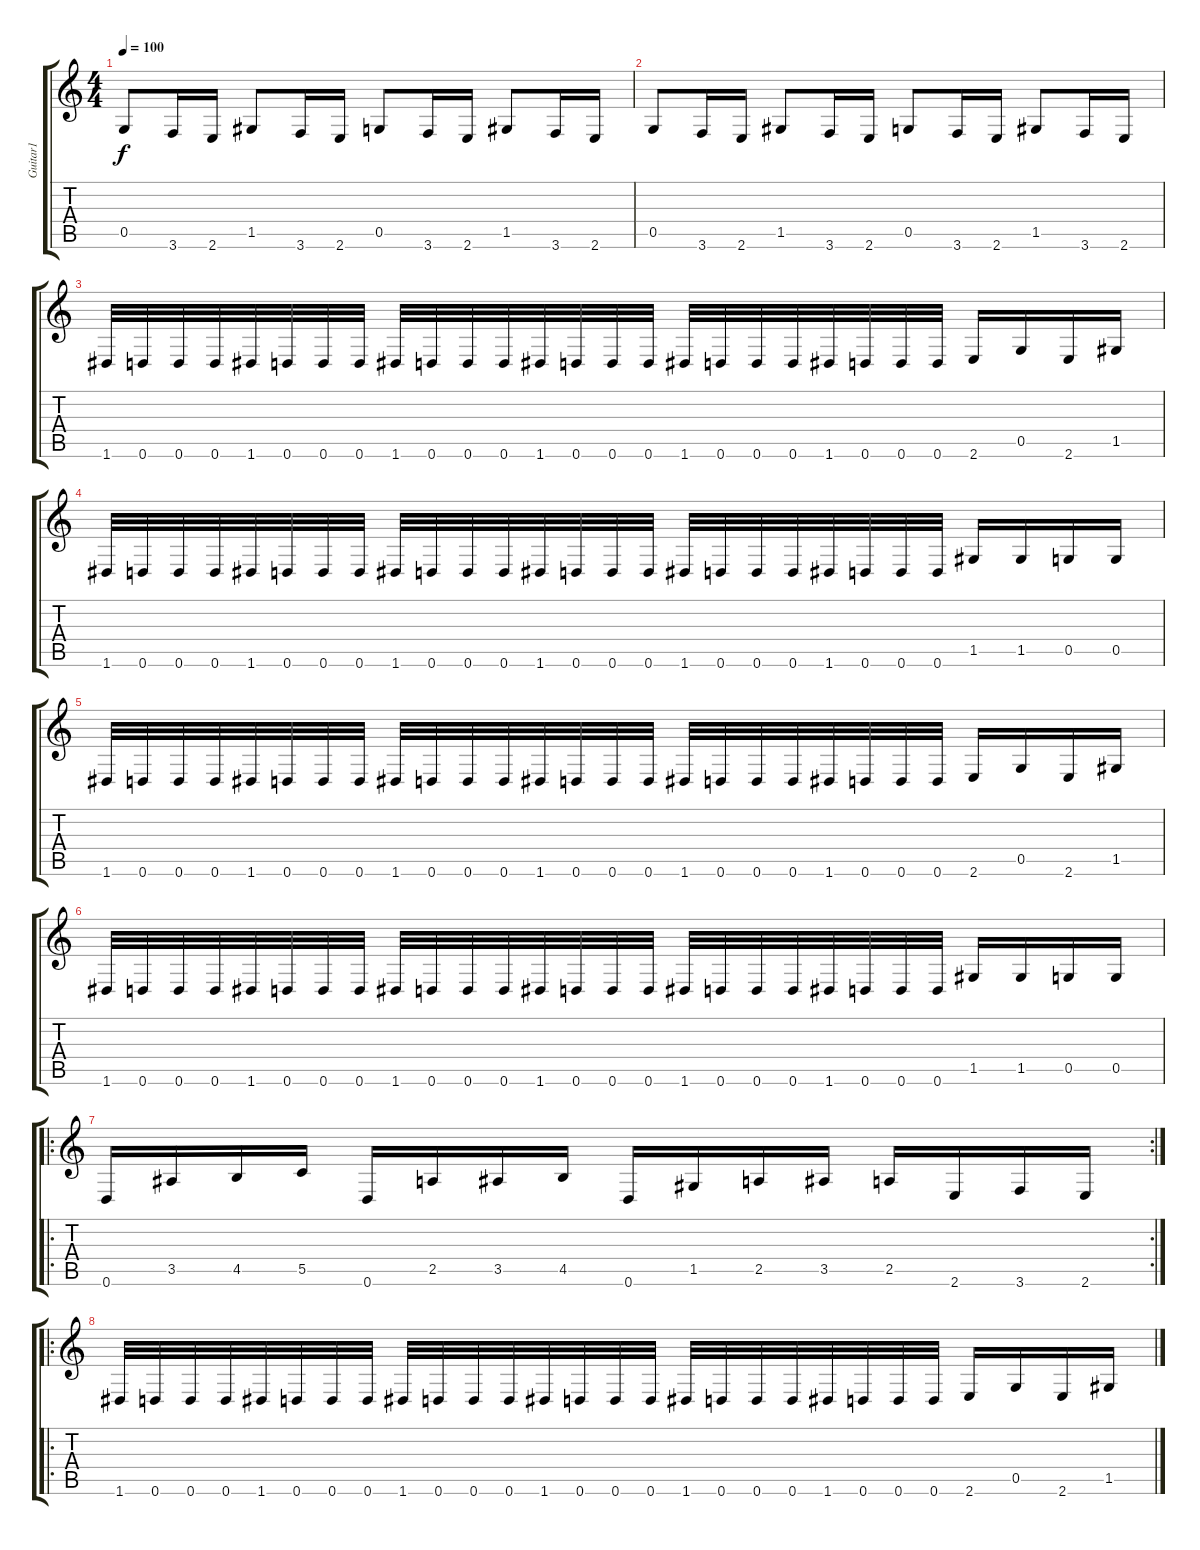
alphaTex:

\track ("Guitar1" "Guitar1") {instrument distortionguitar}
\staff {score tabs}
\tuning (D4 A3 F3 C3 G2 D2) {hide}
\ts (4 4)
\tempo 100
\clef g2
\ks c
0.5.8{dy f instrument distortionguitar} 3.6.16 2.6.16 1.5.8 3.6.16 2.6.16 0.5.8 3.6.16 2.6.16 1.5.8 3.6.16 2.6.16 |
0.5.8 3.6.16 2.6.16 1.5.8 3.6.16 2.6.16 0.5.8 3.6.16 2.6.16 1.5.8 3.6.16 2.6.16 |
1.6.32 0.6.32 0.6.32 0.6.32 1.6.32 0.6.32 0.6.32 0.6.32 1.6.32 0.6.32 0.6.32 0.6.32 1.6.32 0.6.32 0.6.32 0.6.32 1.6.32 0.6.32 0.6.32 0.6.32 1.6.32 0.6.32 0.6.32 0.6.32 2.6.16 0.5.16 2.6.16 1.5.16 |
1.6.32 0.6.32 0.6.32 0.6.32 1.6.32 0.6.32 0.6.32 0.6.32 1.6.32 0.6.32 0.6.32 0.6.32 1.6.32 0.6.32 0.6.32 0.6.32 1.6.32 0.6.32 0.6.32 0.6.32 1.6.32 0.6.32 0.6.32 0.6.32 1.5.16 1.5.16 0.5.16 0.5.16 |
1.6.32 0.6.32 0.6.32 0.6.32 1.6.32 0.6.32 0.6.32 0.6.32 1.6.32 0.6.32 0.6.32 0.6.32 1.6.32 0.6.32 0.6.32 0.6.32 1.6.32 0.6.32 0.6.32 0.6.32 1.6.32 0.6.32 0.6.32 0.6.32 2.6.16 0.5.16 2.6.16 1.5.16 |
1.6.32 0.6.32 0.6.32 0.6.32 1.6.32 0.6.32 0.6.32 0.6.32 1.6.32 0.6.32 0.6.32 0.6.32 1.6.32 0.6.32 0.6.32 0.6.32 1.6.32 0.6.32 0.6.32 0.6.32 1.6.32 0.6.32 0.6.32 0.6.32 1.5.16 1.5.16 0.5.16 0.5.16 |
\ro
\rc 2
0.6.16 3.5.16 4.5.16 5.5.16 0.6.16 2.5.16 3.5.16 4.5.16 0.6.16 1.5.16 2.5.16 3.5.16 2.5.16 2.6.16 3.6.16 2.6.16 |
\ro
1.6.32 0.6.32 0.6.32 0.6.32 1.6.32 0.6.32 0.6.32 0.6.32 1.6.32 0.6.32 0.6.32 0.6.32 1.6.32 0.6.32 0.6.32 0.6.32 1.6.32 0.6.32 0.6.32 0.6.32 1.6.32 0.6.32 0.6.32 0.6.32 2.6.16 0.5.16 2.6.16 1.5.16
